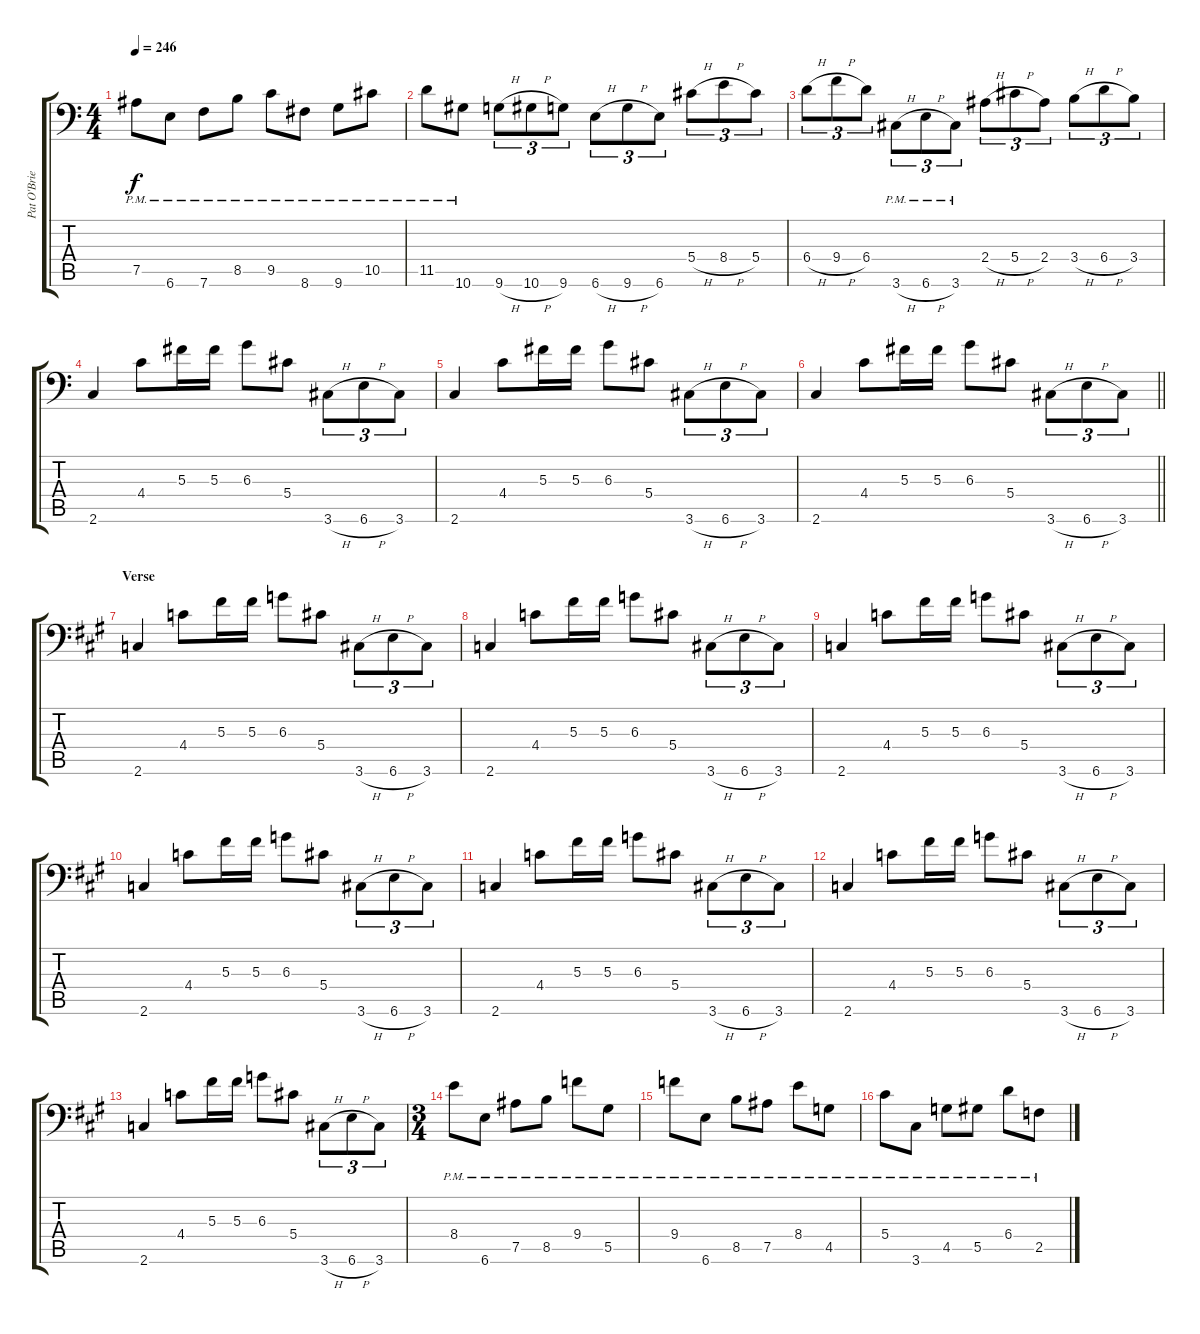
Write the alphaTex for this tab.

\track ("Pat O'Brien" "Pat O'Brie") {instrument distortionguitar}
\staff {score tabs}
\tuning (Bb3 F3 Db3 Ab2 Eb2 Bb1) {hide}
\ts (4 4)
\tempo 246
\clef f4
\ks c
7.5{pm}.8{dy f} 6.6{pm}.8 7.6{pm}.8 8.5{pm}.8 9.5{pm}.8 8.6{pm}.8 9.6{pm}.8 10.5{pm}.8 |
11.5{pm}.8 10.6{pm}.8 9.6{h}.8{tu (3 2)} 10.6{h}.8{tu (3 2)} 9.6.8{tu (3 2)} 6.6{h}.8{tu (3 2)} 9.6{h}.8{tu (3 2)} 6.6.8{tu (3 2)} 5.4{h}.8{tu (3 2)} 8.4{h}.8{tu (3 2)} 5.4.8{tu (3 2)} |
6.4{h}.8{tu (3 2)} 9.4{h}.8{tu (3 2)} 6.4.8{tu (3 2)} 3.6{h pm}.8{tu (3 2)} 6.6{h pm}.8{tu (3 2)} 3.6{pm}.8{tu (3 2)} 2.4{h}.8{tu (3 2)} 5.4{h}.8{tu (3 2)} 2.4.8{tu (3 2)} 3.4{h}.8{tu (3 2)} 6.4{h}.8{tu (3 2)} 3.4.8{tu (3 2)} |
2.6.4 4.4.8 5.3.16 5.3.16 6.3.8 5.4.8 3.6{h}.8{tu (3 2)} 6.6{h}.8{tu (3 2)} 3.6.8{tu (3 2)} |
2.6.4 4.4.8 5.3.16 5.3.16 6.3.8 5.4.8 3.6{h}.8{tu (3 2)} 6.6{h}.8{tu (3 2)} 3.6.8{tu (3 2)} |
\barLineRight lightlight
2.6.4 4.4.8 5.3.16 5.3.16 6.3.8 5.4.8 3.6{h}.8{tu (3 2)} 6.6{h}.8{tu (3 2)} 3.6.8{tu (3 2)} |
\section ("" "Verse")
\ks f#minor
2.6.4 4.4.8 5.3.16 5.3.16 6.3.8 5.4.8 3.6{h}.8{tu (3 2)} 6.6{h}.8{tu (3 2)} 3.6.8{tu (3 2)} |
2.6.4 4.4.8 5.3.16 5.3.16 6.3.8 5.4.8 3.6{h}.8{tu (3 2)} 6.6{h}.8{tu (3 2)} 3.6.8{tu (3 2)} |
2.6.4 4.4.8 5.3.16 5.3.16 6.3.8 5.4.8 3.6{h}.8{tu (3 2)} 6.6{h}.8{tu (3 2)} 3.6.8{tu (3 2)} |
2.6.4 4.4.8 5.3.16 5.3.16 6.3.8 5.4.8 3.6{h}.8{tu (3 2)} 6.6{h}.8{tu (3 2)} 3.6.8{tu (3 2)} |
2.6.4 4.4.8 5.3.16 5.3.16 6.3.8 5.4.8 3.6{h}.8{tu (3 2)} 6.6{h}.8{tu (3 2)} 3.6.8{tu (3 2)} |
2.6.4 4.4.8 5.3.16 5.3.16 6.3.8 5.4.8 3.6{h}.8{tu (3 2)} 6.6{h}.8{tu (3 2)} 3.6.8{tu (3 2)} |
2.6.4 4.4.8 5.3.16 5.3.16 6.3.8 5.4.8 3.6{h}.8{tu (3 2)} 6.6{h}.8{tu (3 2)} 3.6.8{tu (3 2)} |
\ts (3 4)
8.4{pm}.8 6.6{pm}.8 7.5{pm}.8 8.5{pm}.8 9.4{pm}.8 5.5{pm}.8 |
9.4{pm}.8 6.6{pm}.8 8.5{pm}.8 7.5{pm}.8 8.4{pm}.8 4.5{pm}.8 |
5.4{pm}.8 3.6{pm}.8 4.5{pm}.8 5.5{pm}.8 6.4{pm}.8 2.5{pm}.8
